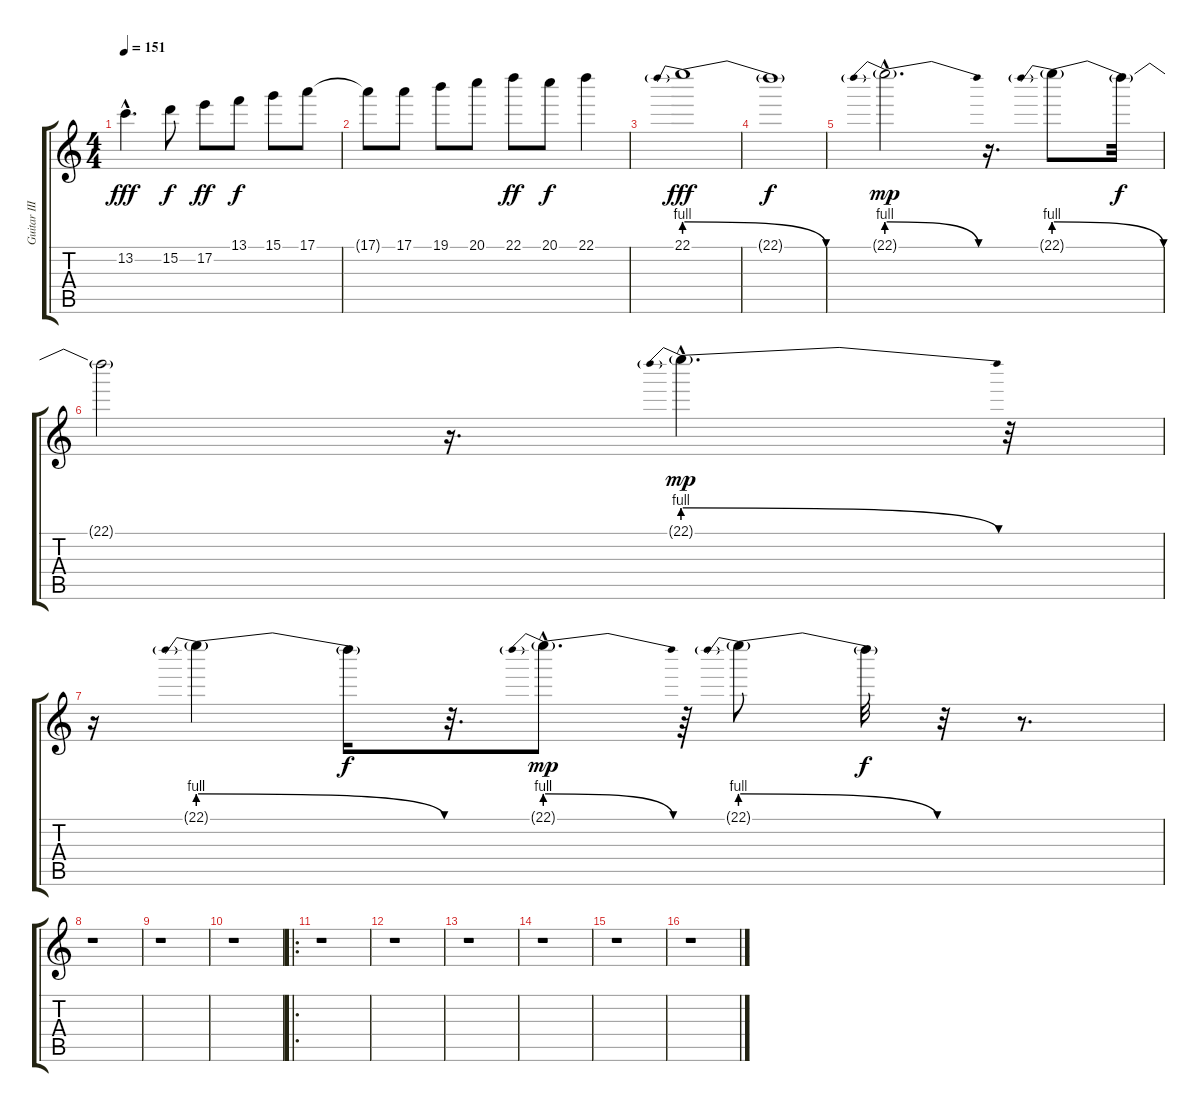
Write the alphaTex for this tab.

\track ("Guitar III" "Guitar III") {instrument distortionguitar}
\staff {score tabs}
\tuning (E4 B3 G3 D3 A2 E2) {hide}
\ts (4 4)
\tempo 151
\clef g2
\ks c
13.2{hac}.4{d dy fff} 15.2.8{dy f} 17.2.8{dy ff} 13.1.8{dy f} 15.1.8 17.1.8 |
17.1{t}.8 17.1.8 19.1.8 20.1.8 22.1.8{dy ff} 20.1.8{dy f} 22.1.4 |
22.1{be (prebendrelease 0 4 60 0)}.1{dy fff} |
22.1{t}.1{dy f} |
22.1{be (prebendrelease 0 4 60 0) g hac}.2{d dy mp volume 13} r.16{d} 22.1{be (prebendrelease 0 4 60 0) g}.8{volume 12} 22.1{t}.32{dy f} |
22.1{t}.2 r.16{d} 22.1{be (prebendrelease 0 4 60 0) g hac}.4{d dy mp volume 11} r.32 |
r.16 22.1{be (prebendrelease 0 4 60 0) g}.4{volume 10} 22.1{t}.16{dy f} r.32{d} 22.1{be (prebendrelease 0 4 60 0) g hac}.8{d dy mp volume 9} r.64 22.1{be (prebendrelease 0 4 60 0) g}.8{volume 8} 22.1{t}.32{dy f} r.32 r.8{d} |
r.1 |
r.1 |
r.1 |
\ro
r.1 |
r.1 |
r.1 |
r.1 |
r.1 |
r.1
